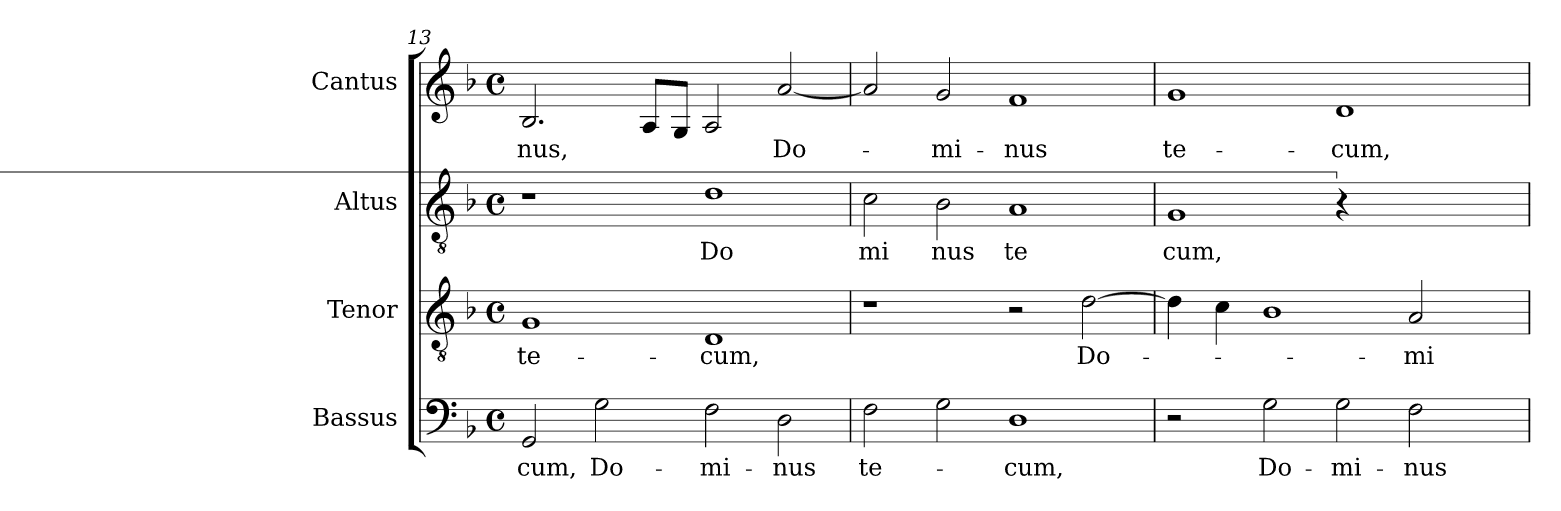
**kern	**text	**kern	**text	**kern	**text	**kern	**text
*part4	*part4	*part3	*part3	*part2	*part2	*part1	*part1
*staff4	*staff4	*staff3	*staff3	*staff2	*staff2	*staff1	*staff1
*I"Bassus	*	*I"Tenor	*	*I"Altus	*	*I"Cantus	*
!!LO:LB:g=z
*clefF4	*	*clefGv2	*	*clefGv2	*	*clefG2	*
*k[b-]	*	*k[b-]	*	*k[b-]	*	*k[b-]	*
*F:	*	*F:	*	*F:	*	*F:	*
*M4/4	*	*M4/4	*	*M4/4	*	*M4/4	*
*met(c)	*	*met(c)	*	*met(c)	*	*met(c)	*
=13	=13	=13	=13	=13	=13	=13	=13
!	!LO:LY:b:cj	!	!LO:LY:b:cj	!	!	!	!LO:LY:b
2GG/	-cum,	1G	te-	1r	.	2.B-/	nus,
!	!LO:LY:b:cj	!	!	!	!	!	!
2G\	Do-	.	.	.	.	.	.
.	.	.	.	.	.	8A/L	.
.	.	.	.	.	.	8G/J	.
!	!LO:LY:b:cj	!	!LO:LY:b:cj	!	!LO:LY:b:cj	!	!
2F\	-mi-	1D	-cum,	1d	Do	2A/	.
!	!LO:LY:b:cj	!	!	!	!	!	!LO:LY:b
2D\	-nus	.	.	.	.	[<2a/	Do-
=14	=14	=14	=14	=14	=14	=14	=14
!	!LO:LY:b:cj	!	!	!	!LO:LY:b:cj	!	!
2F\	te-	1r	.	2c\	mi	2a/]	.
!	!	!	!	!	!LO:LY:b:cj	!	!LO:LY:b:cj
2G\	.	.	.	2B-\	nus	2g/	-mi-
!	!LO:LY:b:cj	!	!	!	!LO:LY:b:cj	!	!LO:LY:b:cj
1D	-cum,	2r	.	1A	te	1f	-nus
!	!	!	!LO:LY:b	!	!	!	!
.	.	[>2d\	Do-	.	.	.	.
=15	=15	=15	=15	=15	=15	=15	=15
!	!	!	!	!	!LO:LY:b:cj	!	!LO:LY:b:cj
2r	.	4d\]	.	1G	cum,	1g	te-
.	.	4c\	.	.	.	.	.
!	!LO:LY:b:cj	!	!	!	!	!	!
2G\	Do-	1B-	.	.	.	.	.
!	!LO:LY:b:cj	!	!	!LO:N:vis=1	!	!	!LO:LY:b
2G\	-mi-	.	.	4%5r	.	1d	-cum,
!	!LO:LY:b:cj	!	!LO:LY:b:cj	!	!	!	!
2F\	-nus	2A/	-mi-	.	.	.	.
4ryy	.	4ryy	.	.	.	4ryy	.
=	=	=	=	=	=	=	=
*-	*-	*-	*-	*-	*-	*-	*-
